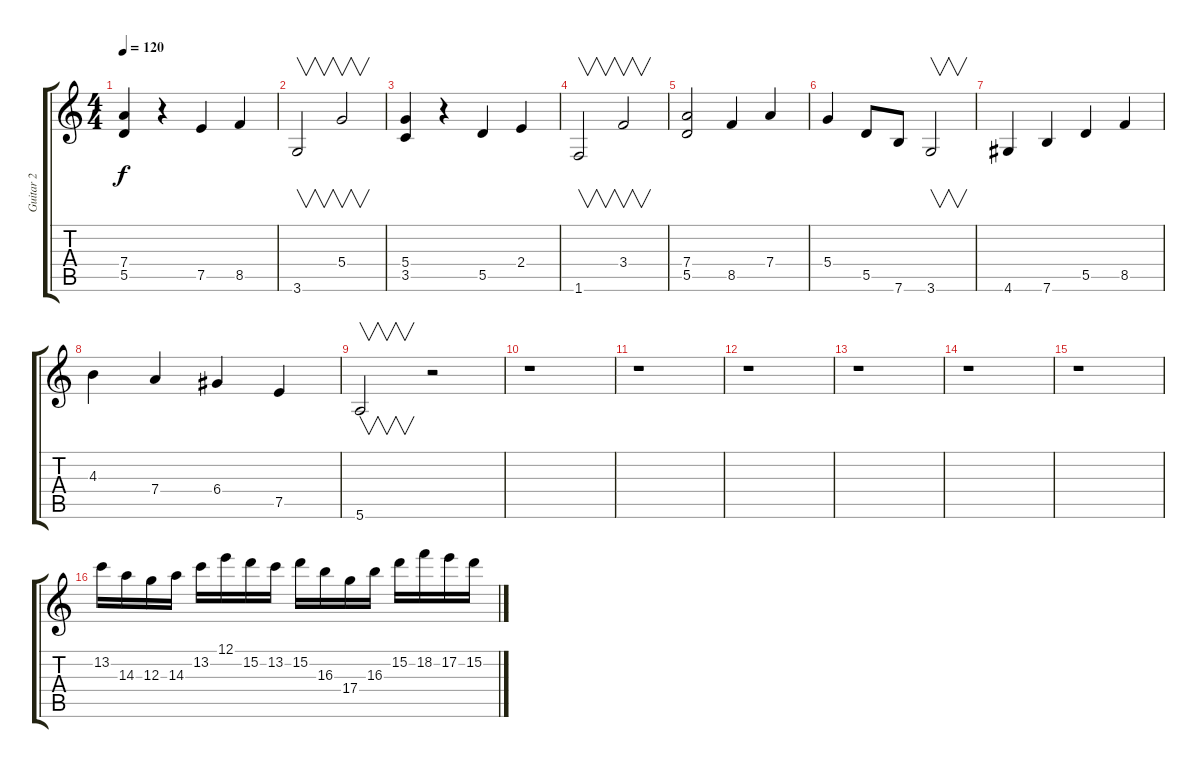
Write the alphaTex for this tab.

\track ("Guitar 2" "Guitar 2") {instrument distortionguitar}
\staff {score tabs}
\tuning (E4 B3 G3 D3 A2 E2) {hide}
\ts (4 4)
\tempo 120
\clef g2
\ks c
(7.4 5.5).4{dy f instrument distortionguitar} r.4 7.5.4 8.5.4 |
3.6.2{v} 5.4.2{v} |
(5.4 3.5).4 r.4 5.5.4 2.4.4 |
1.6.2{v} 3.4.2{v} |
(7.4 5.5).2 8.5.4 7.4.4 |
5.4.4 5.5.8 7.6.8 3.6.2{v} |
4.6.4 7.6.4 5.5.4 8.5.4 |
4.3.4 7.4.4 6.4.4 7.5.4 |
5.6.2{v} r.2 |
r.1 |
r.1 |
r.1 |
r.1 |
r.1 |
r.1 |
13.2.16 14.3.16 12.3.16 14.3.16 13.2.16 12.1.16 15.2.16 13.2.16 15.2.16 16.3.16 17.4.16 16.3.16 15.2.16 18.2.16 17.2.16 15.2.16
